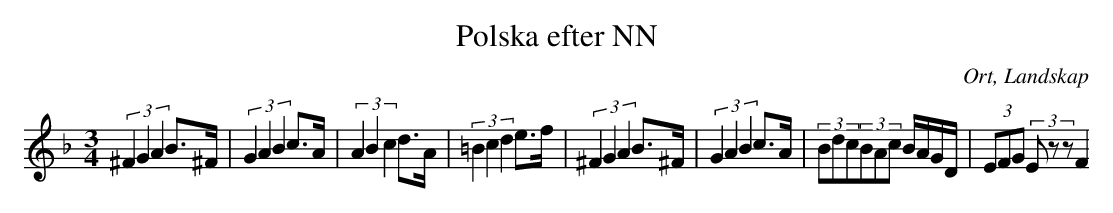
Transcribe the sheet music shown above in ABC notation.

X:1
T:Polska efter NN
O:Ort, Landskap
M:3/4
L:1/8
K:Dm
(3^F2G2A2 B>^F|(3G2A2B2 c>A|(3A2B2c2 d>A|(3=B2c2d2 e>f|(3^F2G2A2 B>^F|(3G2A2B2 c>A|(3Bdc(3BAc B/A/G/D/|(3EFG (3Ezz F2
